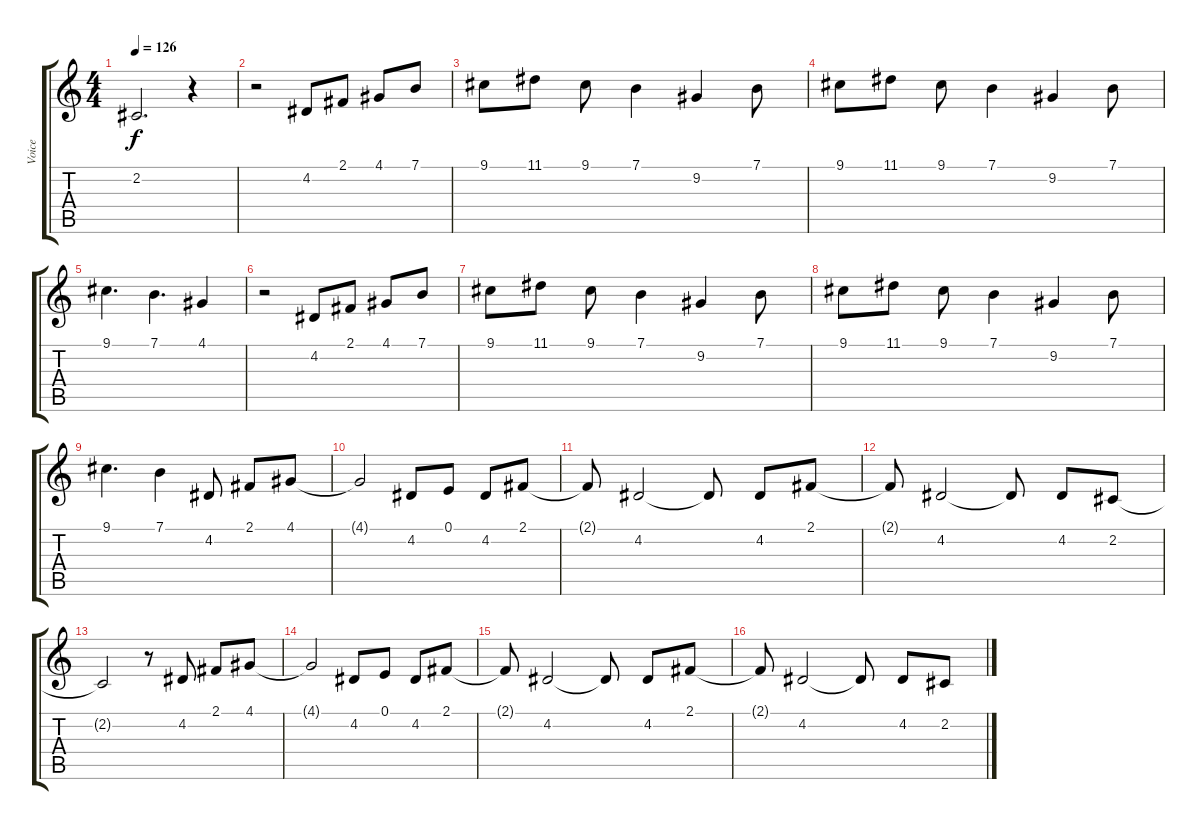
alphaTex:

\track ("Voice" "Voice") {instrument pad3polysynth}
\staff {score tabs}
\tuning (E4 B3 G3 D3 A2 E2) {hide}
\ts (4 4)
\tempo 126
\clef g2
\ks c
2.2{t}.2{d dy f} r.4 |
r.2 4.2.8 2.1.8 4.1.8 7.1.8 |
9.1.8 11.1.8 9.1.8 7.1.4 9.2.4 7.1.8 |
9.1.8 11.1.8 9.1.8 7.1.4 9.2.4 7.1.8 |
9.1.4{d} 7.1.4{d} 4.1.4 |
r.2 4.2.8 2.1.8 4.1.8 7.1.8 |
9.1.8 11.1.8 9.1.8 7.1.4 9.2.4 7.1.8 |
9.1.8 11.1.8 9.1.8 7.1.4 9.2.4 7.1.8 |
9.1.4{d} 7.1.4 4.2.8 2.1.8 4.1.8 |
4.1{t}.2 4.2.8 0.1.8 4.2.8 2.1.8 |
2.1{t}.8 4.2.2 4.2{t}.8 4.2.8 2.1.8 |
2.1{t}.8 4.2.2 4.2{t}.8 4.2.8 2.2.8 |
2.2{t}.2 r.8 4.2.8{instrument pad3polysynth} 2.1.8 4.1.8 |
4.1{t}.2 4.2.8 0.1.8 4.2.8 2.1.8 |
2.1{t}.8 4.2.2 4.2{t}.8 4.2.8 2.1.8 |
2.1{t}.8 4.2.2 4.2{t}.8 4.2.8 2.2.8
